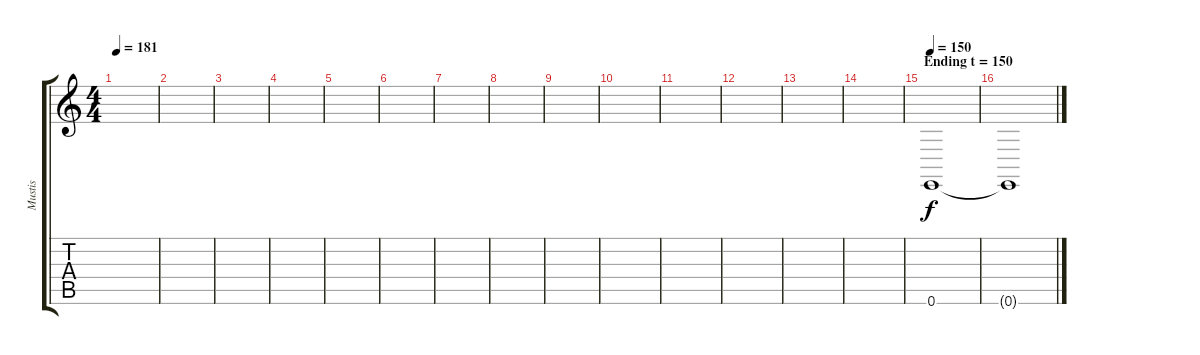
\track ("Mustis" "Mustis") {instrument stringensemble1}
\staff {score tabs}
\tuning (E4 B3 G3 D3 A2 E2) {hide}
\ts (4 4)
\tempo 181
\clef g2
\ks c
|
|
|
|
|
|
|
|
|
|
|
|
|
|
\section ("" "Ending t = 150")
\tempo 150
0.6.1{instrument stringensemble1} |
0.6{t}.1
